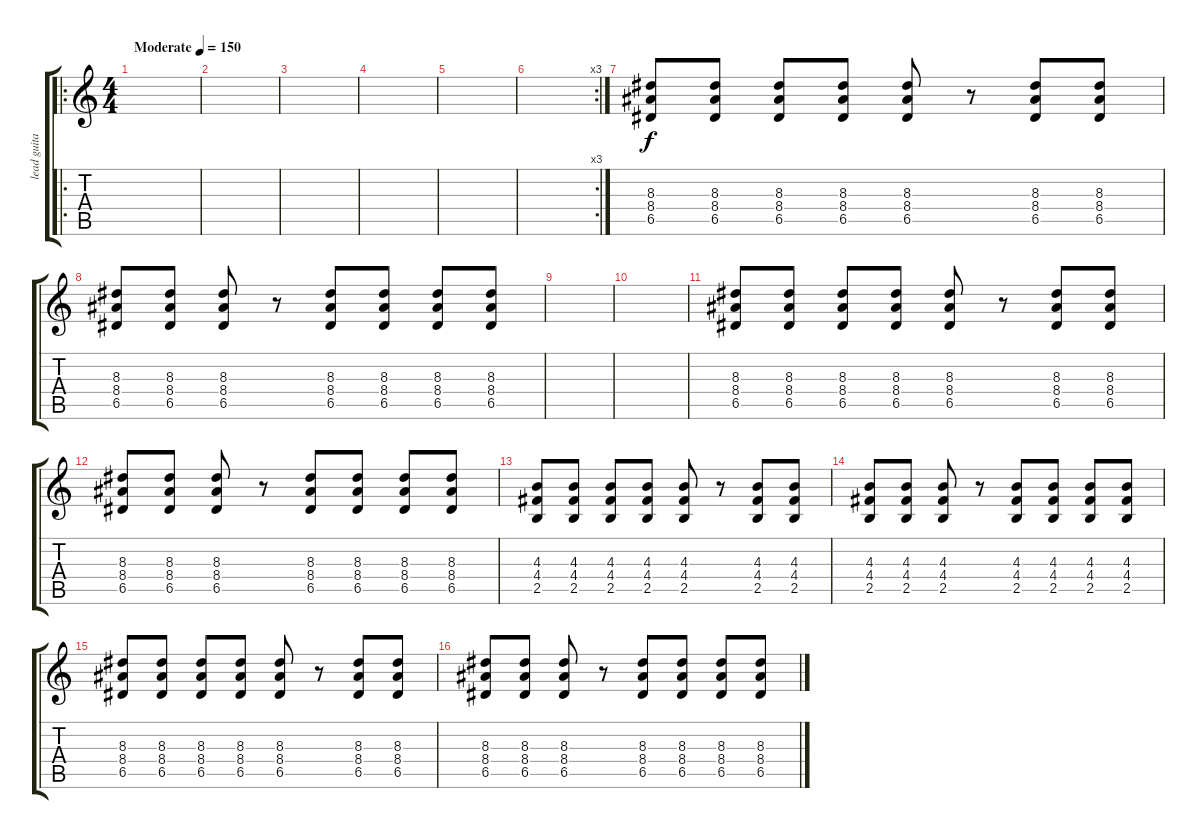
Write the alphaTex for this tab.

\track ("lead guitar" "lead guita") {instrument distortionguitar}
\staff {score tabs}
\tuning (E4 B3 G3 D3 A2 E2) {hide}
\ro
\ts (4 4)
\tempo (150 "Moderate")
\clef g2
\ks c
|
|
|
|
|
\rc 3
|
(8.3 8.4 6.5).8 (8.3 8.4 6.5).8 (8.3 8.4 6.5).8 (8.3 8.4 6.5).8 (8.3 8.4 6.5).8 r.8 (8.3 8.4 6.5).8 (8.3 8.4 6.5).8 |
(8.3 8.4 6.5).8 (8.3 8.4 6.5).8 (8.3 8.4 6.5).8 r.8 (8.3 8.4 6.5).8 (8.3 8.4 6.5).8 (8.3 8.4 6.5).8 (8.3 8.4 6.5).8 |
|
|
(8.3 8.4 6.5).8 (8.3 8.4 6.5).8 (8.3 8.4 6.5).8 (8.3 8.4 6.5).8 (8.3 8.4 6.5).8 r.8 (8.3 8.4 6.5).8 (8.3 8.4 6.5).8 |
(8.3 8.4 6.5).8 (8.3 8.4 6.5).8 (8.3 8.4 6.5).8 r.8 (8.3 8.4 6.5).8 (8.3 8.4 6.5).8 (8.3 8.4 6.5).8 (8.3 8.4 6.5).8 |
(4.3 4.4 2.5).8 (4.3 4.4 2.5).8 (4.3 4.4 2.5).8 (4.3 4.4 2.5).8 (4.3 4.4 2.5).8 r.8 (4.3 4.4 2.5).8 (4.3 4.4 2.5).8 |
(4.3 4.4 2.5).8 (4.3 4.4 2.5).8 (4.3 4.4 2.5).8 r.8 (4.3 4.4 2.5).8 (4.3 4.4 2.5).8 (4.3 4.4 2.5).8 (4.3 4.4 2.5).8 |
(8.3 8.4 6.5).8 (8.3 8.4 6.5).8 (8.3 8.4 6.5).8 (8.3 8.4 6.5).8 (8.3 8.4 6.5).8 r.8 (8.3 8.4 6.5).8 (8.3 8.4 6.5).8 |
(8.3 8.4 6.5).8 (8.3 8.4 6.5).8 (8.3 8.4 6.5).8 r.8 (8.3 8.4 6.5).8 (8.3 8.4 6.5).8 (8.3 8.4 6.5).8 (8.3 8.4 6.5).8
